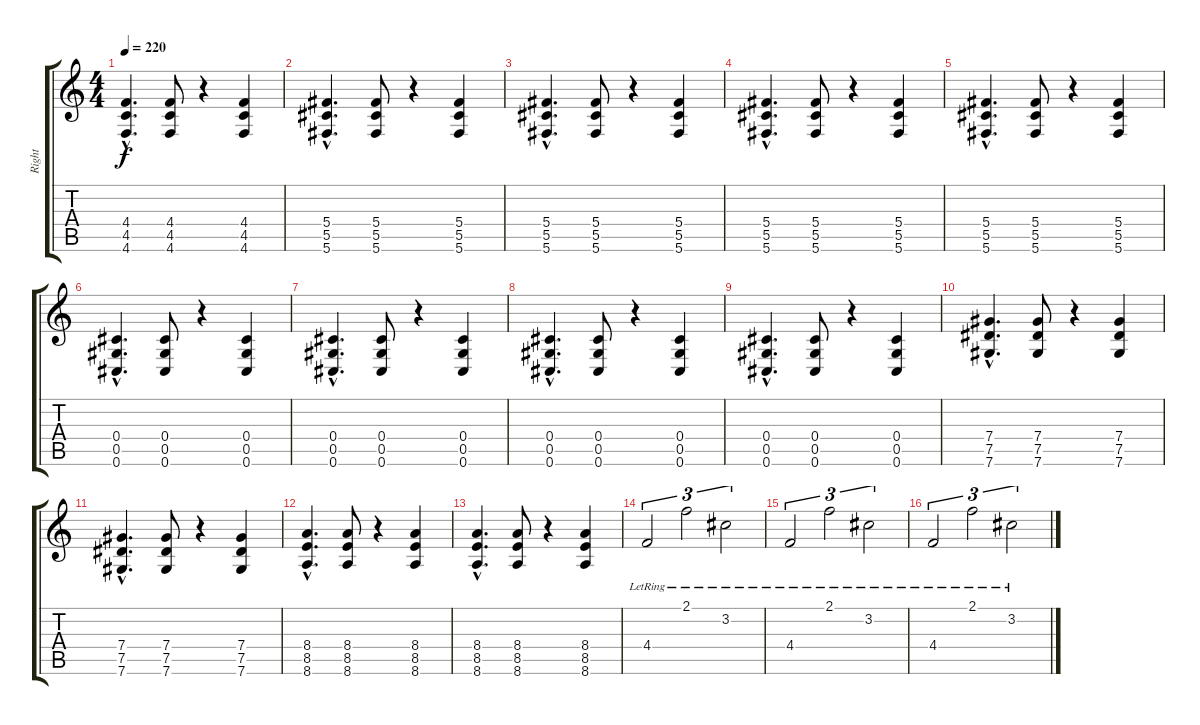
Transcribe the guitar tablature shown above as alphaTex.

\track ("Right" "Right") {instrument distortionguitar}
\staff {score tabs}
\tuning (Eb4 Bb3 Gb3 Db3 Ab2 Db2) {hide}
\ts (4 4)
\tempo 220
\clef g2
\ks c
(4.4{hac} 4.5{hac} 4.6{hac}).4{d dy f} (4.4 4.5 4.6).8 r.4 (4.4 4.5 4.6).4 |
(5.4{hac} 5.5{hac} 5.6{hac}).4{d} (5.4 5.5 5.6).8 r.4 (5.4 5.5 5.6).4 |
(5.4{hac} 5.5{hac} 5.6{hac}).4{d} (5.4 5.5 5.6).8 r.4 (5.4 5.5 5.6).4 |
(5.4{hac} 5.5{hac} 5.6{hac}).4{d} (5.4 5.5 5.6).8 r.4 (5.4 5.5 5.6).4 |
(5.4{hac} 5.5{hac} 5.6{hac}).4{d} (5.4 5.5 5.6).8 r.4 (5.4 5.5 5.6).4 |
(0.4{hac} 0.5{hac} 0.6{hac}).4{d} (0.4 0.5 0.6).8 r.4 (0.4 0.5 0.6).4 |
(0.4{hac} 0.5{hac} 0.6{hac}).4{d} (0.4 0.5 0.6).8 r.4 (0.4 0.5 0.6).4 |
(0.4{hac} 0.5{hac} 0.6{hac}).4{d} (0.4 0.5 0.6).8 r.4 (0.4 0.5 0.6).4 |
(0.4{hac} 0.5{hac} 0.6{hac}).4{d} (0.4 0.5 0.6).8 r.4 (0.4 0.5 0.6).4 |
(7.4{hac} 7.5{hac} 7.6{hac}).4{d} (7.4 7.5 7.6).8 r.4 (7.4 7.5 7.6).4 |
(7.4{hac} 7.5{hac} 7.6{hac}).4{d} (7.4 7.5 7.6).8 r.4 (7.4 7.5 7.6).4 |
(8.4{hac} 8.5{hac} 8.6{hac}).4{d} (8.4 8.5 8.6).8 r.4 (8.4 8.5 8.6).4 |
(8.4{hac} 8.5{hac} 8.6{hac}).4{d} (8.4 8.5 8.6).8 r.4 (8.4 8.5 8.6).4 |
4.4{lr}.2{tu (3 2)} 2.1{lr}.2{tu (3 2)} 3.2{lr}.2{tu (3 2)} |
4.4{lr}.2{tu (3 2)} 2.1{lr}.2{tu (3 2)} 3.2{lr}.2{tu (3 2)} |
4.4{lr}.2{tu (3 2)} 2.1{lr}.2{tu (3 2)} 3.2{lr}.2{tu (3 2)}
